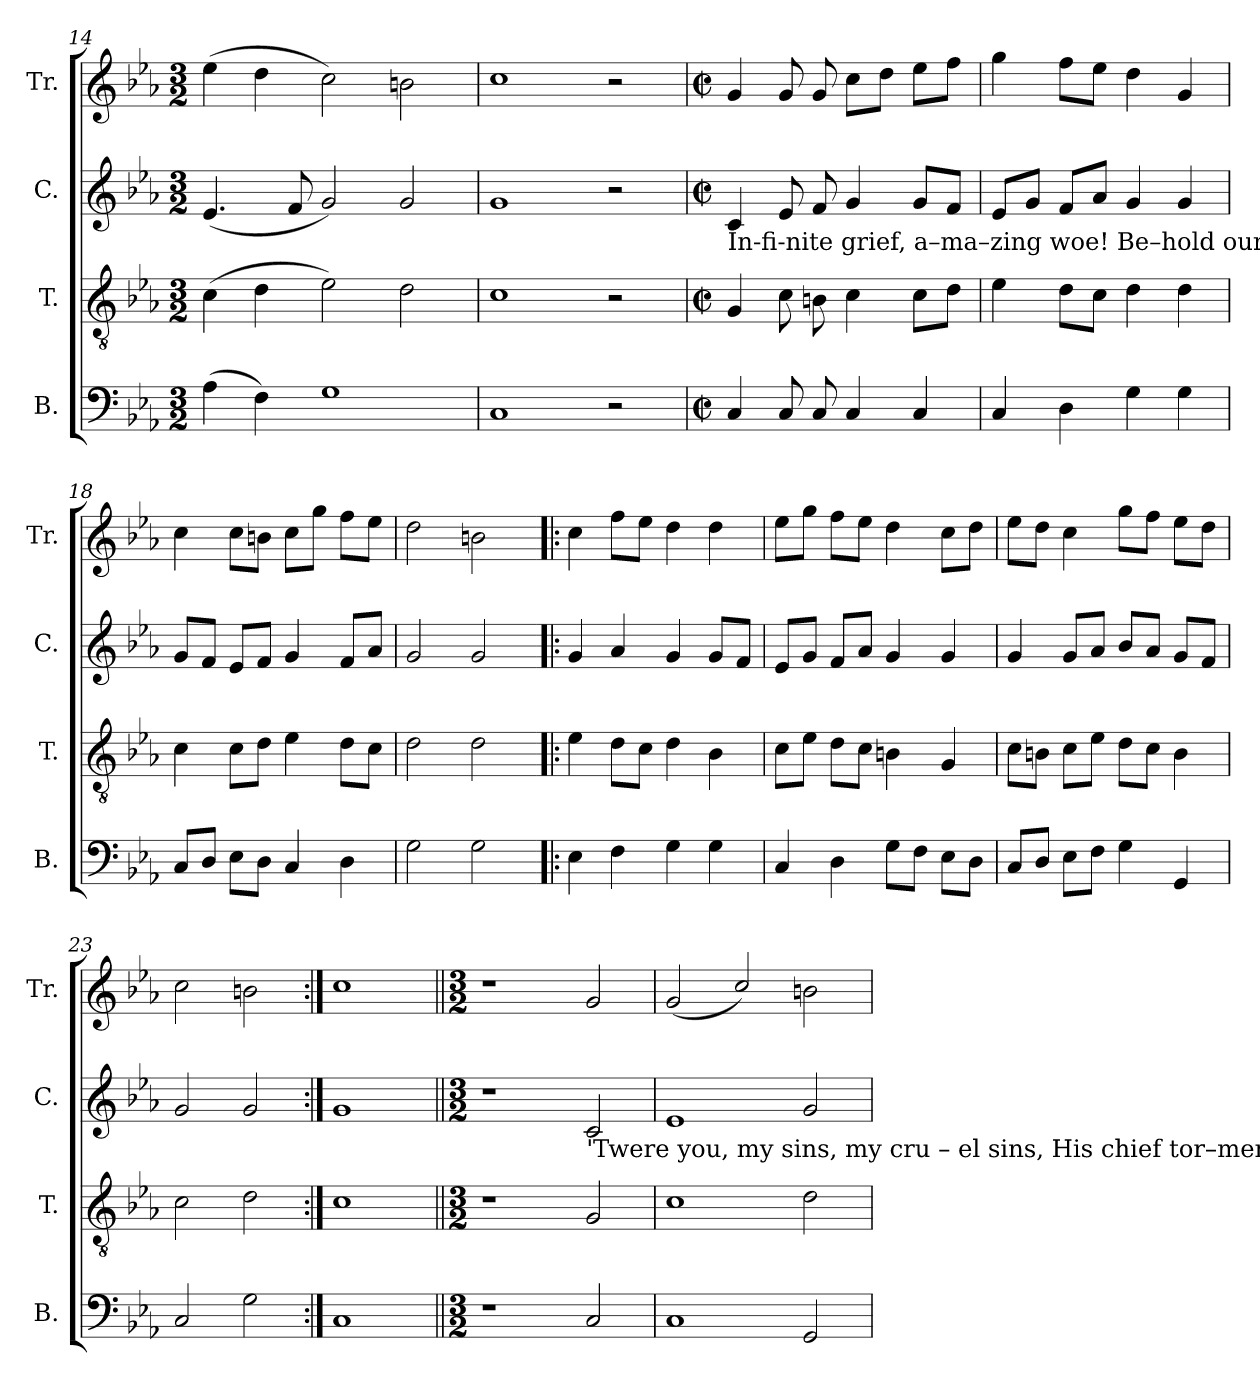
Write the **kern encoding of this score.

**kern	**kern	**kern	**kern
*part4	*part3	*part2	*part1
*staff4	*staff3	*staff2	*staff1
*I"B.	*I"T.	*I"C.	*I"Tr.
*I'B.	*I'T.	*I'C.	*I'Tr.
*clefF4	*clefGv2	*clefG2	*clefG2
*k[b-e-a-]	*k[b-e-a-]	*k[b-e-a-]	*k[b-e-a-]
*M3/2	*M3/2	*M3/2	*M3/2
=14	=14	=14	=14
(4A-!\	(4c!\	(4.e-!/	(4ee-!\
4F!\)	4d!\	.	4dd!\
.	.	8f!/	.
1G!	2e-!\)	2g!/)	2cc!\)
.	2d!\	2g!/	2bn!\
=15	=15	=15	=15
1C!	1c!	1g!	1cc!
2r	2r	2r	2r
!!LO:LB:g=z
=16	=16	=16	=16
*M4/4	*M4/4	*M4/4	*M4/4
*met(c|)	*met(c|)	*met(c|)	*met(c|)
!	!	!LO:TX:b:t=In-fi-nite grief,  a–ma–zing  woe!  Be–hold  our   bleed–ing Lord! Hell and the Jews conspired His death, and used the   Roman sword.  Hell  sword.	!
4C!/	4G!/	4c!/	4g!/
8C!/	8c!\	8e-!/	8g!/
8C!/	8Bn!\	8f!/	8g!/
4C!/	4c!\	4g!/	8cc!\L
.	.	.	8dd!\J
4C!/	8c!\L	8g!/L	8ee-!\L
.	8d!\J	8f!/J	8ff!\J
=17	=17	=17	=17
4C!/	4e-!\	8e-!/L	4gg!\
.	.	8g!/J	.
4D!\	8d!\L	8f!/L	8ff!\L
.	8c!\J	8a-!/J	8ee-!\J
4G!\	4d!\	4g!/	4dd!\
4G!\	4d!\	4g!/	4g!/
=18	=18	=18	=18
8C!/L	4c!\	8g!/L	4cc!\
8D!/J	.	8f!/J	.
8E-!\L	8c!\L	8e-!/L	8cc!\L
8D!\J	8d!\J	8f!/J	8bn!\J
4C!/	4e-!\	4g!/	8cc!\L
.	.	.	8gg!\J
4D!\	8d!\L	8f!/L	8ff!\L
.	8c!\J	8a-!/J	8ee-!\J
=19	=19	=19	=19
2G!\	2d!\	2g!/	2dd!\
2G!\	2d!\	2g!/	2bn!\
=20!|:	=20!|:	=20!|:	=20!|:
4E-!\	4e-!\	4g!/	4cc!\
4F!\	8d!\L	4a-!/	8ff!\L
.	8c!\J	.	8ee-!\J
4G!\	4d!\	4g!/	4dd!\
4G!\	4B-!\	8g!/L	4dd!\
.	.	8f!/J	.
=21	=21	=21	=21
4C!/	8c!\L	8e-!/L	8ee-!\L
.	8e-!\J	8g!/J	8gg!\J
4D!\	8d!\L	8f!/L	8ff!\L
.	8c!\J	8a-!/J	8ee-!\J
8G!\L	4Bn!\	4g!/	4dd!\
8F!\J	.	.	.
8E-!\L	4G!/	4g!/	8cc!\L
8D!\J	.	.	8dd!\J
=22	=22	=22	=22
8C!/L	8c!\L	4g!/	8ee-!\L
8D!/J	8Bn!\J	.	8dd!\J
8E-!\L	8c!\L	8g!/L	4cc!\
8F!\J	8e-!\J	8a-!/J	.
4G!\	8d!\L	8b-!/L	8gg!\L
.	8c!\J	8a-!/J	8ff!\J
4GG!/	4B!\	8g!/L	8ee-!\L
.	.	8f!/J	8dd!\J
=23	=23	=23	=23
2C!/	2c!\	2g!/	2cc!\
2G!\	2d!\	2g!/	2bn!\
=24:|!	=24:|!	=24:|!	=24:|!
1C!	1c!	1g!	1cc!
!!LO:PB:g=z
=25||	=25||	=25||	=25||
*M3/2	*M3/2	*M3/2	*M3/2
1r	1r	1r	1r
!	!	!LO:TX:b:t='Twere you, my sins,     my  cru   –    el  sins, His  chief        tor–men – tors were;  Each  of  my  crimes  be–came      a  nail,  And un  –   be–lief                a-	!
2C!/	2G!/	2c!/	2g!/
=26	=26	=26	=26
1C!	1c!	1e-!	(2g!/
.	.	.	2cc!/)
2GG!/	2d!\	2g!/	2bn!\
=	=	=	=
*-	*-	*-	*-
